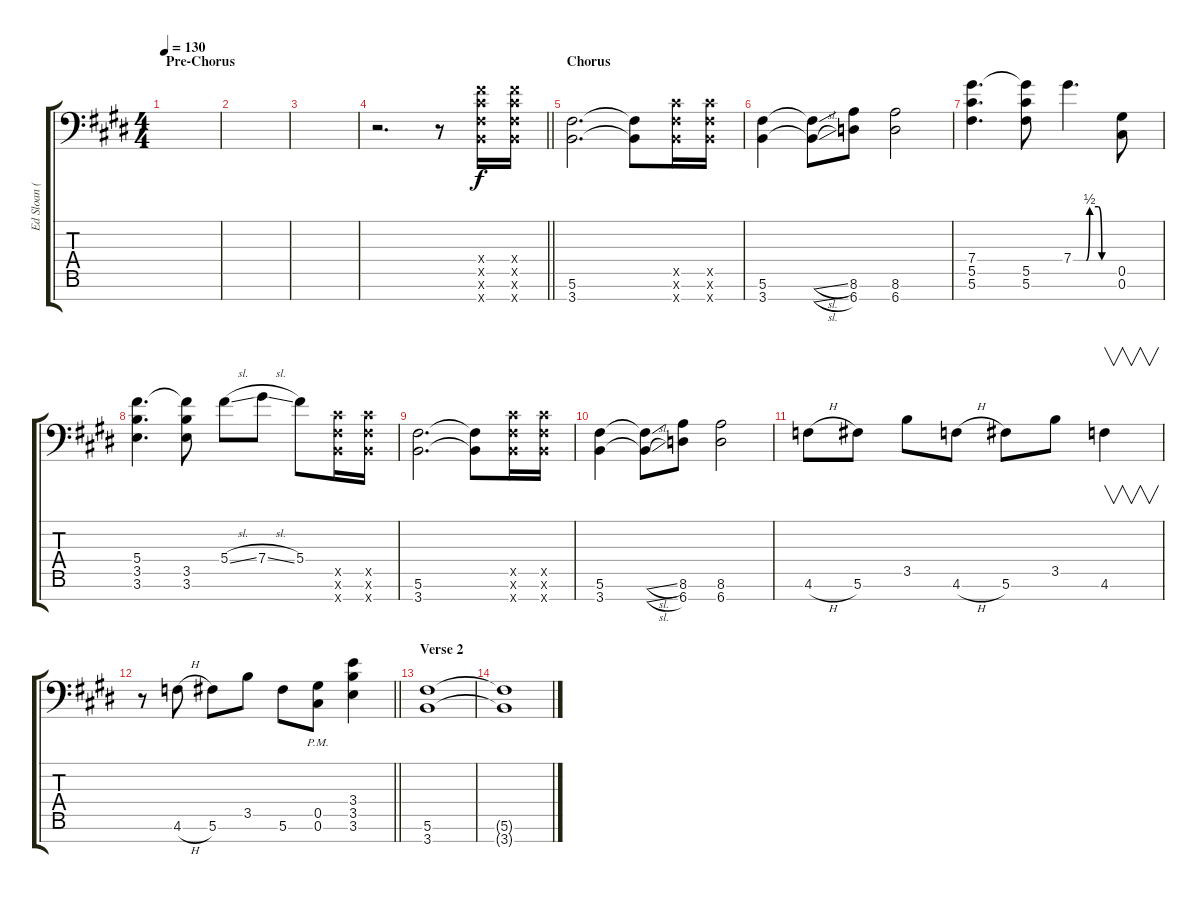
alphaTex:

\track ("Ed Sloan (Electric) (R)" "Ed Sloan (") {instrument distortionguitar}
\staff {score tabs}
\tuning (Eb4 Bb3 Gb3 Db3 Ab2 Db2 Ab1) {hide}
\ts (4 4)
\section ("" "Pre-Chorus")
\tempo 130
\clef f4
\ks c#minor
|
|
|
\barLineRight lightlight
r.2{d volume 11} r.8 (5.4{x} 5.5{x} 5.6{x} 3.7{x}).16 (5.4{x} 5.5{x} 5.6{x} 3.7{x}).16 |
\section ("" "Chorus")
(5.6 3.7).2{d} (5.6{t} 3.7{t}).8 (5.5{x} 5.6{x} 3.7{x}).16 (5.5{x} 5.6{x} 3.7{x}).16 |
(5.6 3.7).4 (5.6{sl t} 3.7{sl t}).8 (8.6 6.7).8 (8.6 6.7).2 |
(7.4 5.5 5.6).4{d} (7.4{t} 5.5 5.6).8 7.4{be (custom 0 0 19 0 24 2 37 2 42 0 60 0)}.4{d} (0.5 0.6).8 |
(5.4 3.5 3.6).4{d} (5.4{t} 3.5 3.6).8 5.4{sl}.8 7.4{sl}.8 5.4.8 (5.5{x} 5.6{x} 3.7{x}).16 (5.5{x} 5.6{x} 3.7{x}).16 |
(5.6 3.7).2{d} (5.6{t} 3.7{t}).8 (5.5{x} 5.6{x} 3.7{x}).16 (5.5{x} 5.6{x} 3.7{x}).16 |
(5.6 3.7).4 (5.6{sl t} 3.7{sl t}).8 (8.6 6.7).8 (8.6 6.7).2 |
4.6{h}.8 5.6.8 3.5.8 4.6{h}.8 5.6.8 3.5.8 4.6.4{v} |
\barLineRight lightlight
r.8 4.6{h}.8 5.6.8 3.5.8 5.6.8 (0.5{pm} 0.6{pm}).8 (3.4 3.5 3.6).4 |
\section ("" "Verse 2")
(5.6 3.7).1{volume 0} |
(5.6{t} 3.7{t}).1
